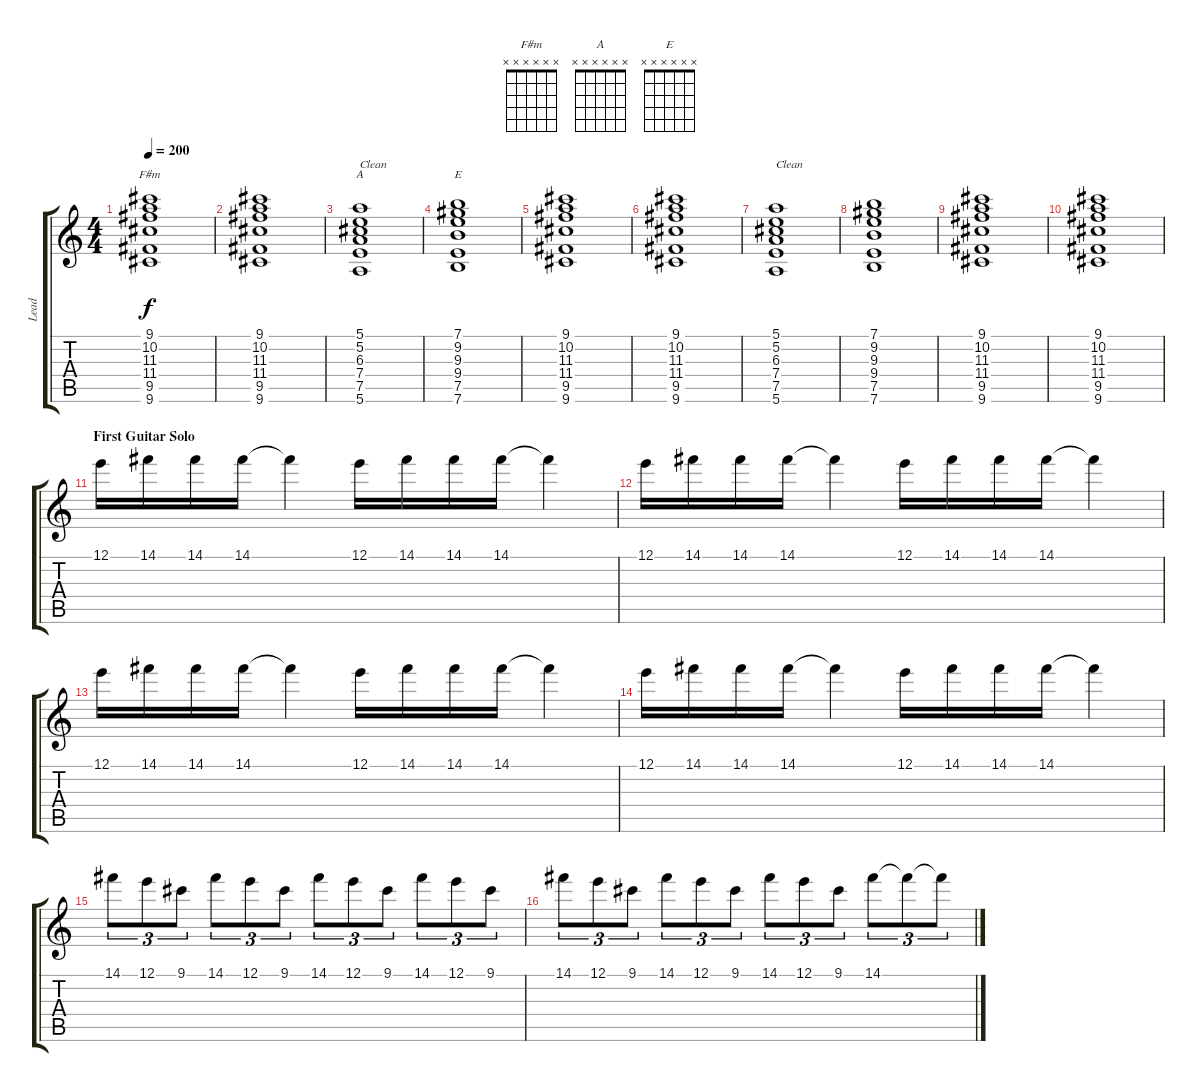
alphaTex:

\track ("Lead" "Lead") {instrument overdrivenguitar}
\staff {score tabs}
\tuning (E4 B3 G3 D3 A2 E2) {hide}
\chord ("F#m" x x x x x x)
\chord ("A" x x x x x x)
\chord ("E" x x x x x x)
\ts (4 4)
\tempo 200
\clef g2
\ks c
(9.1 10.2 11.3 11.4 9.5 9.6).1{ch "F#m" dy f volume 11 instrument electricguitarmuted} |
(9.1 10.2 11.3 11.4 9.5 9.6).1{volume 11 instrument electricguitarmuted} |
(5.1 5.2 6.3 7.4 7.5 5.6).1{ch "A" txt "Clean" volume 11 instrument electricguitarmuted} |
(7.1 9.2 9.3 9.4 7.5 7.6).1{ch "E" volume 11 instrument electricguitarmuted} |
(9.1 10.2 11.3 11.4 9.5 9.6).1{volume 11 instrument electricguitarmuted} |
(9.1 10.2 11.3 11.4 9.5 9.6).1{volume 11 instrument electricguitarmuted} |
(5.1 5.2 6.3 7.4 7.5 5.6).1{txt "Clean" volume 11 instrument electricguitarmuted} |
(7.1 9.2 9.3 9.4 7.5 7.6).1{volume 11 instrument electricguitarmuted} |
(9.1 10.2 11.3 11.4 9.5 9.6).1{volume 11 instrument electricguitarmuted} |
(9.1 10.2 11.3 11.4 9.5 9.6).1{volume 11 instrument electricguitarmuted} |
\section ("" "First Guitar Solo")
12.1.16{volume 16 instrument overdrivenguitar} 14.1.16 14.1.16 14.1.16 14.1{t}.4 12.1.16 14.1.16 14.1.16 14.1.16 14.1{t}.4 |
12.1.16{volume 14 instrument overdrivenguitar} 14.1.16 14.1.16 14.1.16 14.1{t}.4 12.1.16 14.1.16 14.1.16 14.1.16 14.1{t}.4 |
12.1.16{volume 14 instrument overdrivenguitar} 14.1.16 14.1.16 14.1.16 14.1{t}.4 12.1.16 14.1.16 14.1.16 14.1.16 14.1{t}.4 |
12.1.16{volume 14 instrument overdrivenguitar} 14.1.16 14.1.16 14.1.16 14.1{t}.4 12.1.16 14.1.16 14.1.16 14.1.16 14.1{t}.4 |
14.1.8{tu (3 2) volume 16 instrument overdrivenguitar} 12.1.8{tu (3 2)} 9.1.8{tu (3 2)} 14.1.8{tu (3 2)} 12.1.8{tu (3 2)} 9.1.8{tu (3 2)} 14.1.8{tu (3 2)} 12.1.8{tu (3 2)} 9.1.8{tu (3 2)} 14.1.8{tu (3 2)} 12.1.8{tu (3 2)} 9.1.8{tu (3 2)} |
14.1.8{tu (3 2) volume 14 instrument overdrivenguitar} 12.1.8{tu (3 2)} 9.1.8{tu (3 2)} 14.1.8{tu (3 2)} 12.1.8{tu (3 2)} 9.1.8{tu (3 2)} 14.1.8{tu (3 2)} 12.1.8{tu (3 2)} 9.1.8{tu (3 2)} 14.1.8{tu (3 2)} 14.1{t}.8{tu (3 2)} 14.1{t}.8{tu (3 2)}
